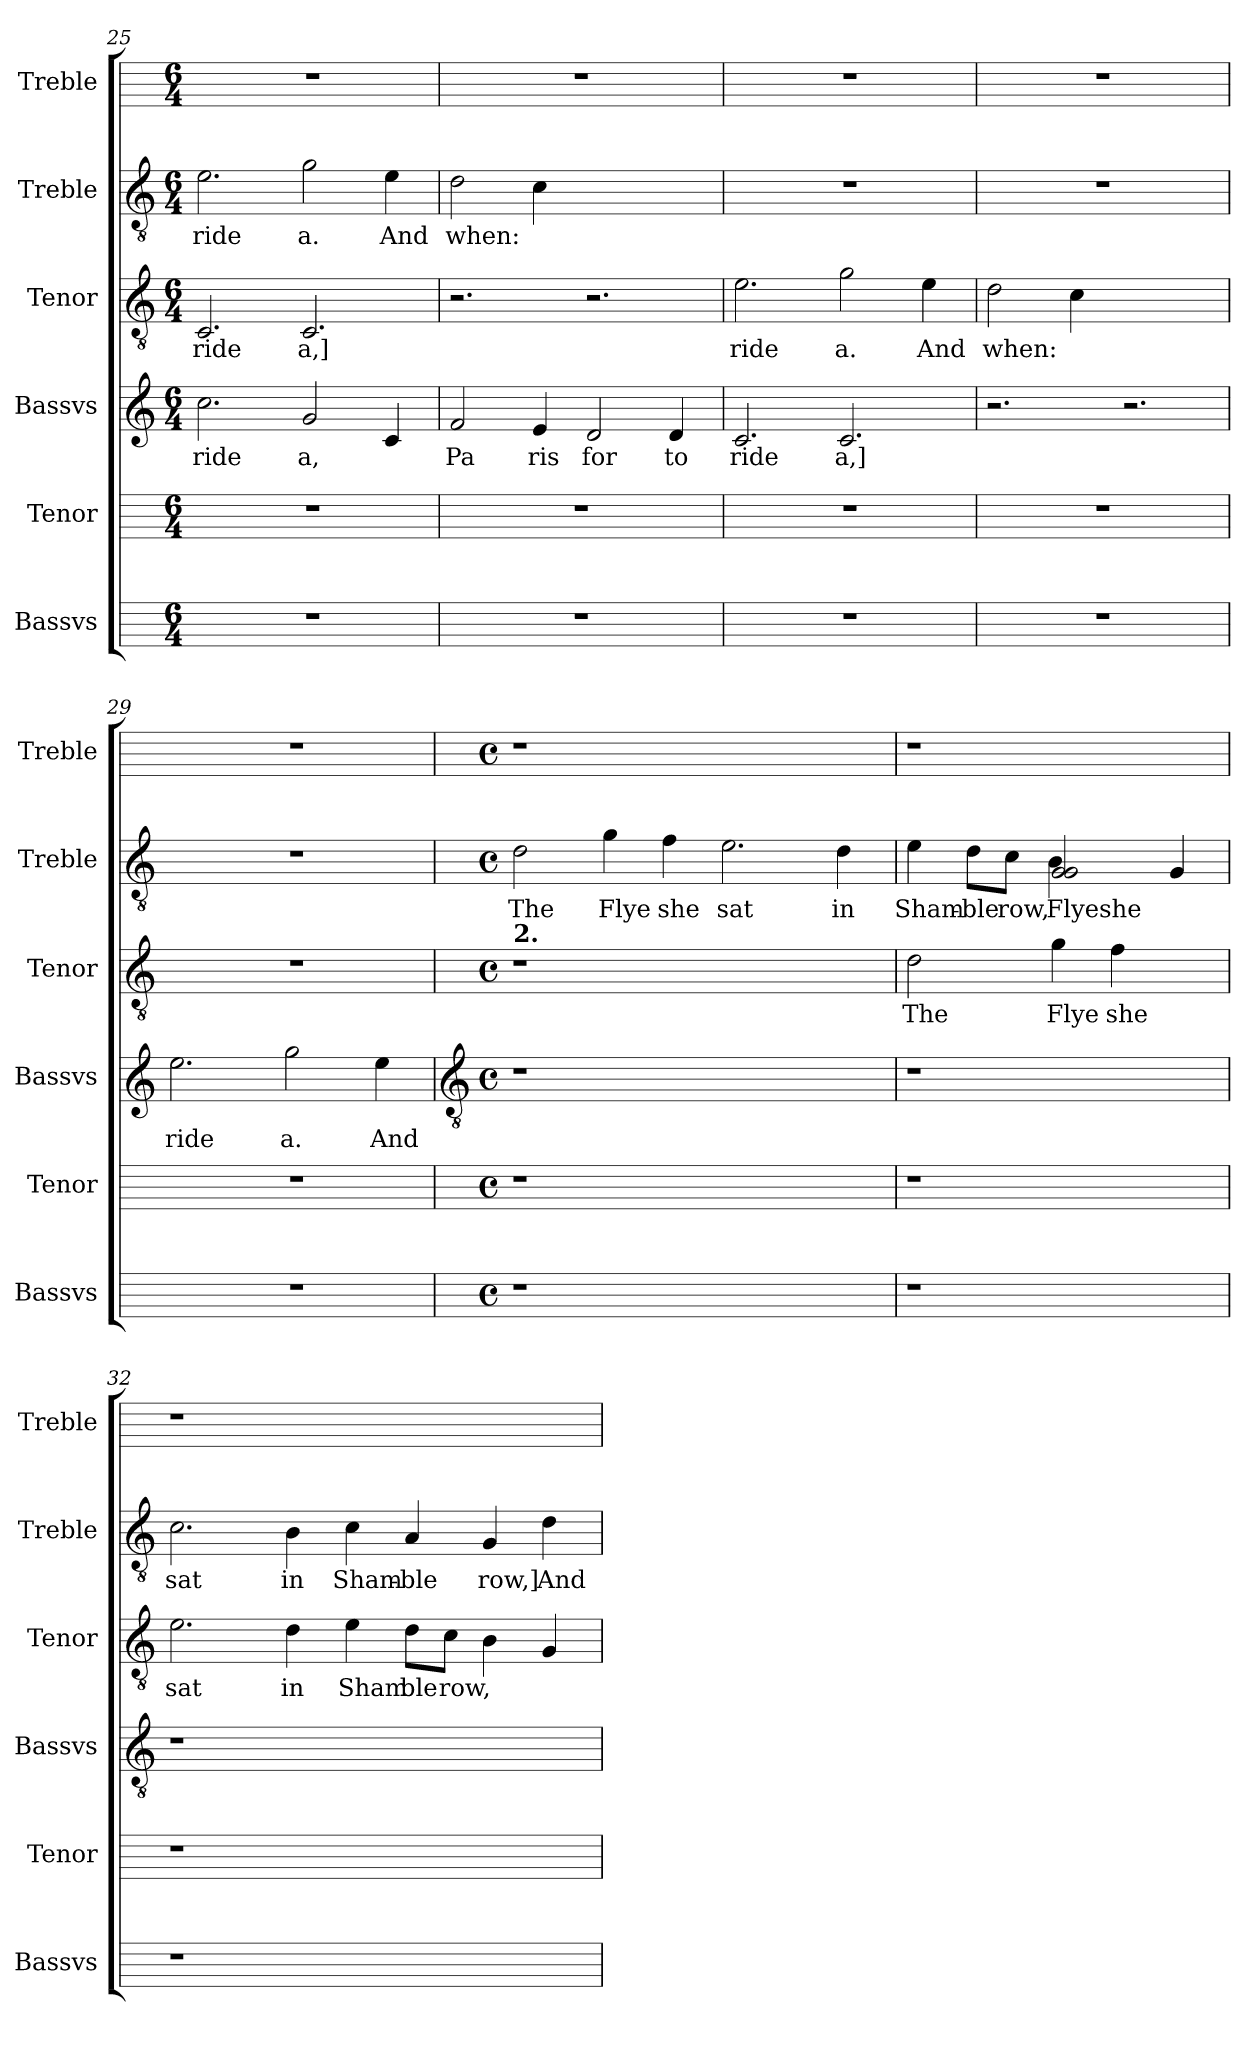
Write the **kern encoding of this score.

**kern	**kern	**kern	**text	**kern	**text	**kern	**text	**kern
*part6	*part5	*part4	*part4	*part3	*part3	*part2	*part2	*part1
*staff6	*staff5	*staff4	*staff4	*staff3	*staff3	*staff2	*staff2	*staff1
*I"Bassvs	*I"Tenor	*I"Bassvs	*	*I"Tenor	*	*I"Treble	*	*I"Treble
*I'Bassvs	*I'Tenor	*I'Bassvs	*	*I'Tenor	*	*I'Treble	*	*I'Treble
*	*	*clefG2	*	*clefGv2	*	*clefGv2	*	*
*k[]	*k[]	*k[]	*	*k[]	*	*k[]	*	*k[]
*C:	*C:	*C:	*	*C:	*	*C:	*	*C:
*M6/4	*M6/4	*M6/4	*	*M6/4	*	*M6/4	*	*M6/4
=25	=25	=25	=25	=25	=25	=25	=25	=25
!	!	!	!LO:LY:b:cj	!	!LO:LY:b:cj	!	!LO:LY:b:cj	!
1.r	1.r	2.cc\	ride	2.C/	ride	2.e\	ride	1.r
!	!	!	!LO:LY:b:cj	!	!LO:LY:b:cj	!	!LO:LY:b:cj	!
.	.	2g/	a,	2.C/	a,]	2g\	a.	.
!	!	!	!LO:LY:b:cj	!	!	!	!LO:LY:b:cj	!
.	.	4c/	.	.	.	4e\	And	.
=26	=26	=26	=26	=26	=26	=26	=26	=26
!	!	!	!LO:LY:b:cj	!	!	!	!LO:LY:b:cj	!
1.r	1.r	2f/	Pa	2.r	.	2d\	when:	1.r
!	!	!	!LO:LY:b:cj	!	!	!	!LO:LY:b:cj	!
.	.	4e/	ris	.	.	4c\	.	.
!	!	!	!LO:LY:b:cj	!	!	!	!	!
.	.	2d/	for	2.r	.	2.ryy	.	.
!	!	!	!LO:LY:b:cj	!	!	!	!	!
.	.	4d/	to	.	.	.	.	.
=27	=27	=27	=27	=27	=27	=27	=27	=27
!	!	!	!LO:LY:b:cj	!	!LO:LY:b:cj	!	!	!
1.r	1.r	2.c/	ride	2.e\	ride	1.r	.	1.r
!	!	!	!LO:LY:b:cj	!	!LO:LY:b:cj	!	!	!
.	.	2.c/	a,]	2g\	a.	.	.	.
!	!	!	!	!	!LO:LY:b:cj	!	!	!
.	.	.	.	4e\	And	.	.	.
=28	=28	=28	=28	=28	=28	=28	=28	=28
!	!	!	!	!	!LO:LY:b:cj	!	!	!
1.r	1.r	2.r	.	2d\	when:	1.r	.	1.r
!	!	!	!	!	!LO:LY:b:cj	!	!	!
.	.	.	.	4c\	.	.	.	.
.	.	2.r	.	2.ryy	.	.	.	.
=29	=29	=29	=29	=29	=29	=29	=29	=29
!	!	!	!LO:LY:b:cj	!	!	!	!	!
1.r	1.r	2.ee\	ride	1.r	.	1.r	.	1.r
!	!	!	!LO:LY:b:cj	!	!	!	!	!
.	.	2gg\	a.	.	.	.	.	.
!	!	!	!LO:LY:b:cj	!	!	!	!	!
.	.	4ee\	And	.	.	.	.	.
!!LO:PB:g=z
=30	=30	=30	=30	=30	=30	=30	=30	=30
*	*	*clefGv2	*	*	*	*	*	*
*M4/4	*M4/4	*M4/4	*	*M4/4	*	*M4/4	*	*M4/4
*met(c)	*met(c)	*met(c)	*	*met(c)	*	*met(c)	*	*met(c)
!	!	!	!	!LO:TX:a:B:t=2.	!	!	!	!
!	!	!	!	!	!	!	!LO:LY:b:cj	!
1r	1r	1r	.	1r	.	2d\	The	1r
!	!	!	!	!	!	!	!LO:LY:b:cj	!
.	.	.	.	.	.	4g\	Flye	.
!	!	!	!	!	!	!	!LO:LY:b:cj	!
.	.	.	.	.	.	4f\	she	.
!	!	!	!	!	!	!	!LO:LY:b:cj	!
1ryy	1ryy	1ryy	.	1ryy	.	2.e\	sat	1ryy
!	!	!	!	!	!	!	!LO:LY:b:cj	!
.	.	.	.	.	.	4d\	in	.
=31	=31	=31	=31	=31	=31	=31	=31	=31
!	!	!	!	!	!LO:LY:b:cj	!	!LO:LY:b:cj	!
*	*	*	*	*	*	*^	*	*
1r	1r	1r	.	2d\	The	4e\	2ryy	Sham-	1r
!	!	!	!	!	!	!	!	!LO:LY:b:cj	!
.	.	.	.	.	.	8d\L	.	-ble	.
!	!	!	!	!	!	!	!	!LO:LY:b:cj	!
.	.	.	.	.	.	8c\J	.	row,	.
!	!	!	!	!	!LO:LY:b:cj	!	!	!LO:LY:b:cj	!
.	.	.	.	4g\	Flye	2G/ 2G/	4B\	Flyeshe	.
!	!	!	!	!	!LO:LY:b:cj	!	!	!	!
.	.	.	.	4f\	she	.	2ryy	.	.
!	!	!	!	!	!	!	!	!LO:LY:b:cj	!
4ryy	4ryy	4ryy	.	4ryy	.	4G/	.	.	4ryy
*	*	*	*	*	*	*v	*v	*	*
=32	=32	=32	=32	=32	=32	=32	=32	=32
!	!	!	!	!	!LO:LY:b:cj	!	!LO:LY:b:cj	!
1r	1r	1r	.	2.e\	sat	2.c\	sat	1r
!	!	!	!	!	!LO:LY:b:cj	!	!LO:LY:b:cj	!
.	.	.	.	4d\	in	4B\	in	.
!	!	!	!	!	!LO:LY:b:cj	!	!LO:LY:b:cj	!
1ryy	1ryy	1ryy	.	4e\	Sham	4c\	Sham-	1ryy
!	!	!	!	!	!LO:LY:b:cj	!	!LO:LY:b:cj	!
.	.	.	.	8d\L	ble	4A/	-ble	.
!	!	!	!	!	!LO:LY:b:cj	!	!	!
.	.	.	.	8c\J	row,	.	.	.
!	!	!	!	!	!LO:LY:b:cj	!	!LO:LY:b:cj	!
.	.	.	.	4B\	.	4G/	row,]	.
!	!	!	!	!	!LO:LY:b:cj	!	!LO:LY:b:cj	!
.	.	.	.	4G/	.	4d\	And	.
=	=	=	=	=	=	=	=	=
*-	*-	*-	*-	*-	*-	*-	*-	*-
